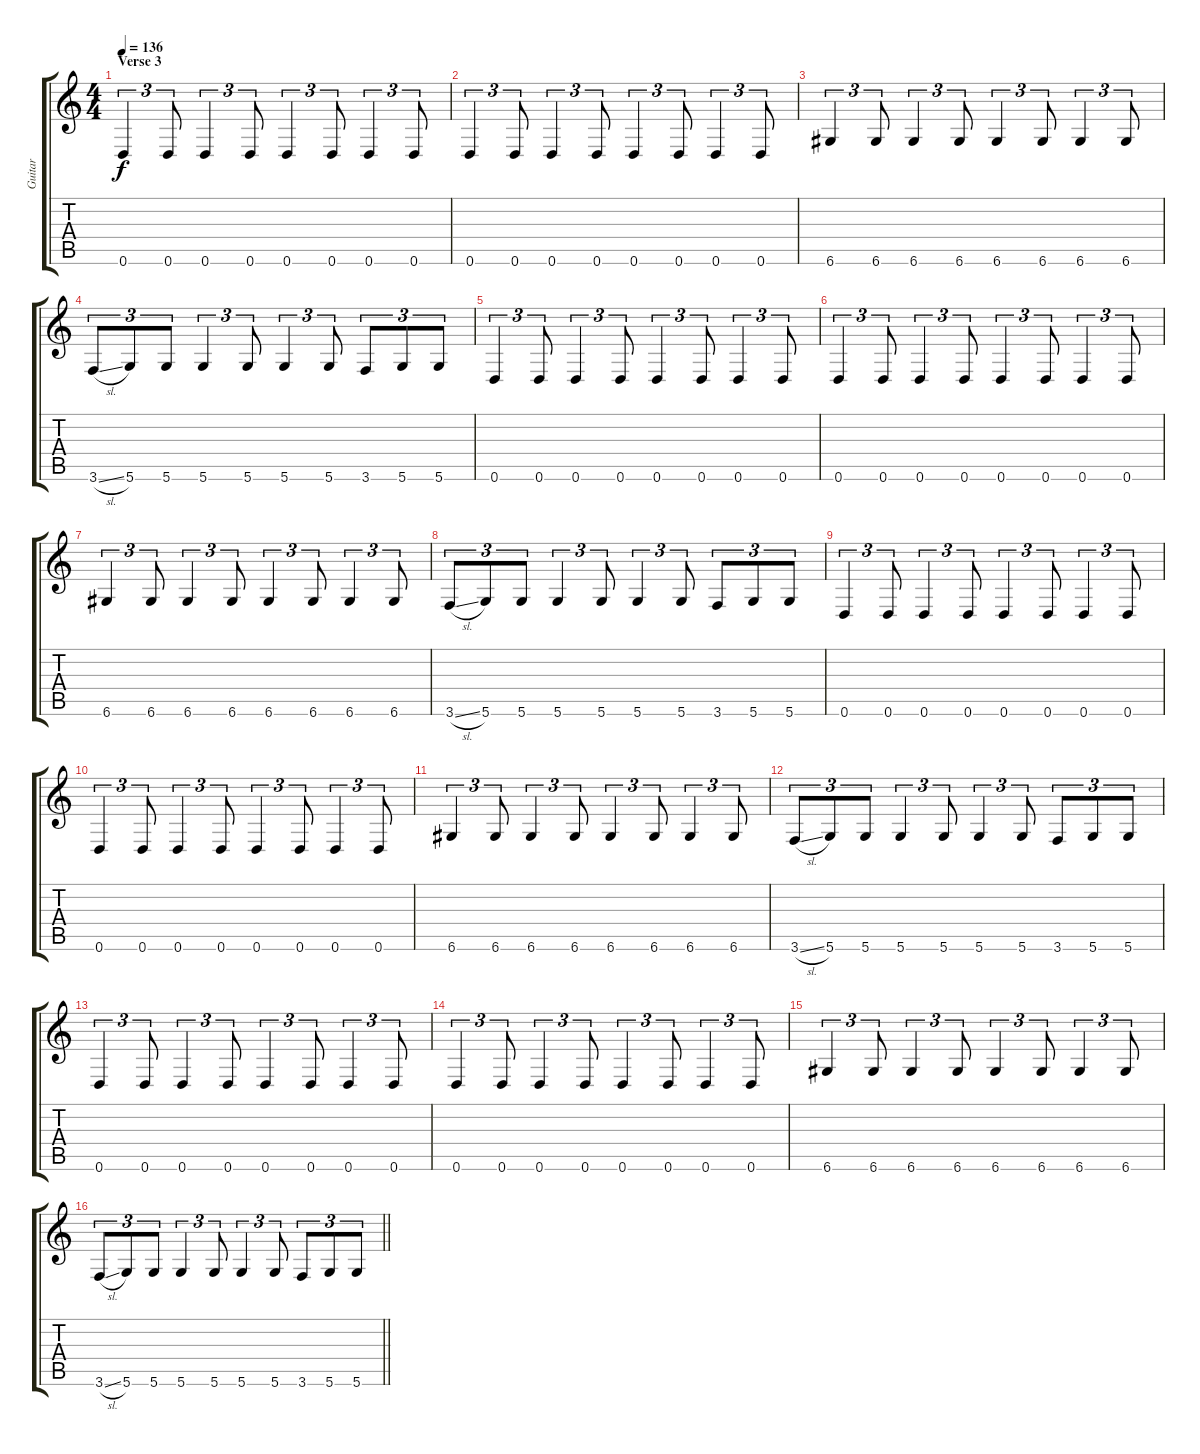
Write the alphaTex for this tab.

\track ("Guitar" "Guitar") {instrument distortionguitar}
\staff {score tabs}
\tuning (D4 A3 F3 C3 G2 D2) {hide}
\ts (4 4)
\section ("" "Verse 3")
\tempo 136
\clef g2
\ks c
0.6.4{tu (3 2) dy f} 0.6.8{tu (3 2)} 0.6.4{tu (3 2)} 0.6.8{tu (3 2)} 0.6.4{tu (3 2)} 0.6.8{tu (3 2)} 0.6.4{tu (3 2)} 0.6.8{tu (3 2)} |
0.6.4{tu (3 2)} 0.6.8{tu (3 2)} 0.6.4{tu (3 2)} 0.6.8{tu (3 2)} 0.6.4{tu (3 2)} 0.6.8{tu (3 2)} 0.6.4{tu (3 2)} 0.6.8{tu (3 2)} |
6.6.4{tu (3 2)} 6.6.8{tu (3 2)} 6.6.4{tu (3 2)} 6.6.8{tu (3 2)} 6.6.4{tu (3 2)} 6.6.8{tu (3 2)} 6.6.4{tu (3 2)} 6.6.8{tu (3 2)} |
3.6{sl}.8{tu (3 2)} 5.6.8{tu (3 2)} 5.6.8{tu (3 2)} 5.6.4{tu (3 2)} 5.6.8{tu (3 2)} 5.6.4{tu (3 2)} 5.6.8{tu (3 2)} 3.6.8{tu (3 2)} 5.6.8{tu (3 2)} 5.6.8{tu (3 2)} |
0.6.4{tu (3 2)} 0.6.8{tu (3 2)} 0.6.4{tu (3 2)} 0.6.8{tu (3 2)} 0.6.4{tu (3 2)} 0.6.8{tu (3 2)} 0.6.4{tu (3 2)} 0.6.8{tu (3 2)} |
0.6.4{tu (3 2)} 0.6.8{tu (3 2)} 0.6.4{tu (3 2)} 0.6.8{tu (3 2)} 0.6.4{tu (3 2)} 0.6.8{tu (3 2)} 0.6.4{tu (3 2)} 0.6.8{tu (3 2)} |
6.6.4{tu (3 2)} 6.6.8{tu (3 2)} 6.6.4{tu (3 2)} 6.6.8{tu (3 2)} 6.6.4{tu (3 2)} 6.6.8{tu (3 2)} 6.6.4{tu (3 2)} 6.6.8{tu (3 2)} |
3.6{sl}.8{tu (3 2)} 5.6.8{tu (3 2)} 5.6.8{tu (3 2)} 5.6.4{tu (3 2)} 5.6.8{tu (3 2)} 5.6.4{tu (3 2)} 5.6.8{tu (3 2)} 3.6.8{tu (3 2)} 5.6.8{tu (3 2)} 5.6.8{tu (3 2)} |
0.6.4{tu (3 2)} 0.6.8{tu (3 2)} 0.6.4{tu (3 2)} 0.6.8{tu (3 2)} 0.6.4{tu (3 2)} 0.6.8{tu (3 2)} 0.6.4{tu (3 2)} 0.6.8{tu (3 2)} |
0.6.4{tu (3 2)} 0.6.8{tu (3 2)} 0.6.4{tu (3 2)} 0.6.8{tu (3 2)} 0.6.4{tu (3 2)} 0.6.8{tu (3 2)} 0.6.4{tu (3 2)} 0.6.8{tu (3 2)} |
6.6.4{tu (3 2)} 6.6.8{tu (3 2)} 6.6.4{tu (3 2)} 6.6.8{tu (3 2)} 6.6.4{tu (3 2)} 6.6.8{tu (3 2)} 6.6.4{tu (3 2)} 6.6.8{tu (3 2)} |
3.6{sl}.8{tu (3 2)} 5.6.8{tu (3 2)} 5.6.8{tu (3 2)} 5.6.4{tu (3 2)} 5.6.8{tu (3 2)} 5.6.4{tu (3 2)} 5.6.8{tu (3 2)} 3.6.8{tu (3 2)} 5.6.8{tu (3 2)} 5.6.8{tu (3 2)} |
0.6.4{tu (3 2)} 0.6.8{tu (3 2)} 0.6.4{tu (3 2)} 0.6.8{tu (3 2)} 0.6.4{tu (3 2)} 0.6.8{tu (3 2)} 0.6.4{tu (3 2)} 0.6.8{tu (3 2)} |
0.6.4{tu (3 2)} 0.6.8{tu (3 2)} 0.6.4{tu (3 2)} 0.6.8{tu (3 2)} 0.6.4{tu (3 2)} 0.6.8{tu (3 2)} 0.6.4{tu (3 2)} 0.6.8{tu (3 2)} |
6.6.4{tu (3 2)} 6.6.8{tu (3 2)} 6.6.4{tu (3 2)} 6.6.8{tu (3 2)} 6.6.4{tu (3 2)} 6.6.8{tu (3 2)} 6.6.4{tu (3 2)} 6.6.8{tu (3 2)} |
\barLineRight lightlight
3.6{sl}.8{tu (3 2)} 5.6.8{tu (3 2)} 5.6.8{tu (3 2)} 5.6.4{tu (3 2)} 5.6.8{tu (3 2)} 5.6.4{tu (3 2)} 5.6.8{tu (3 2)} 3.6.8{tu (3 2)} 5.6.8{tu (3 2)} 5.6.8{tu (3 2)}
